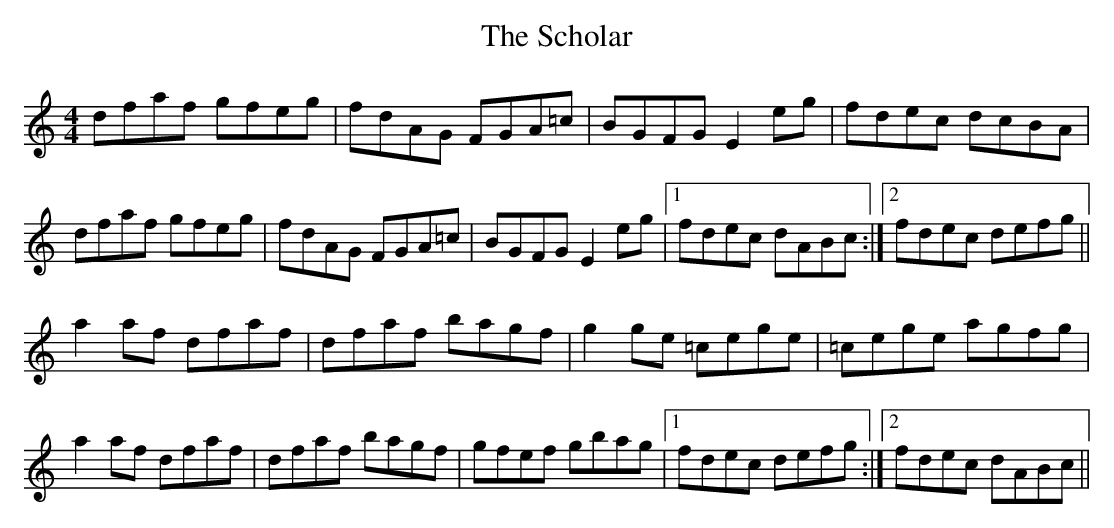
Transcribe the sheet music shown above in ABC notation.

X:1
T:Scholar, The
M:4/4
L:1/8
K:K:D
dfaf gfeg|fdAG FGA=c|BGFG E2eg|fdec dcBA|
dfaf gfeg|fdAG FGA=c|BGFG E2eg|1fdec dABc:|2 fdec defg||
a2af dfaf|dfaf bagf|g2ge =cege|=cege agfg|
a2af dfaf|dfaf bagf|gfef gbag|1 fdec defg:|2 fdec dABc||
